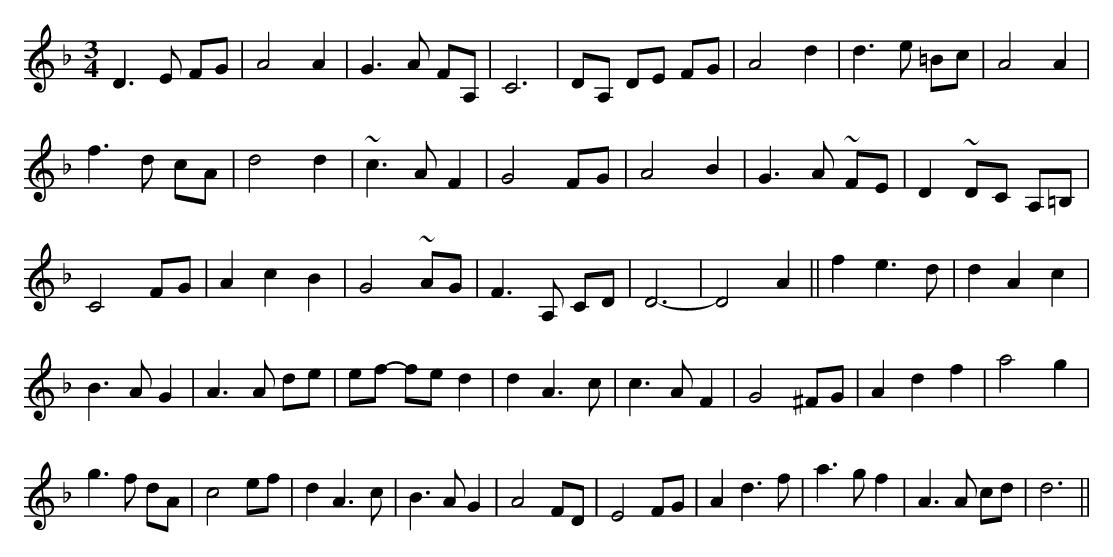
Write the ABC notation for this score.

X:1
M:3/4
K:Dmin
D3 E FG|A4 A2|G3 A FA,|C6|DA, DE FG|A4 d2|d3 e =Bc|A4 A2|
f3 d cA|d4 d2|~c3 A F2|G4 FG|A4 B2|G3 A ~FE|D2 ~DC A,=B,|
C4 FG|A2 c2 B2|G4 ~ AG|F3 A, CD|D6-|D4 A2||f2 e3 d|d2 A2 c2|
B3 A G2|A3 A de|ef- fe d2|d2 A3 c|c3 A F2|G4 ^FG|A2 d2 f2|a4 g2|
g3 f dA|c4 ef|d2 A3 c|B3 A G2|A4 FD|E4 FG|A2 d3 f|a3 g f2|A3 A cd|d6||
